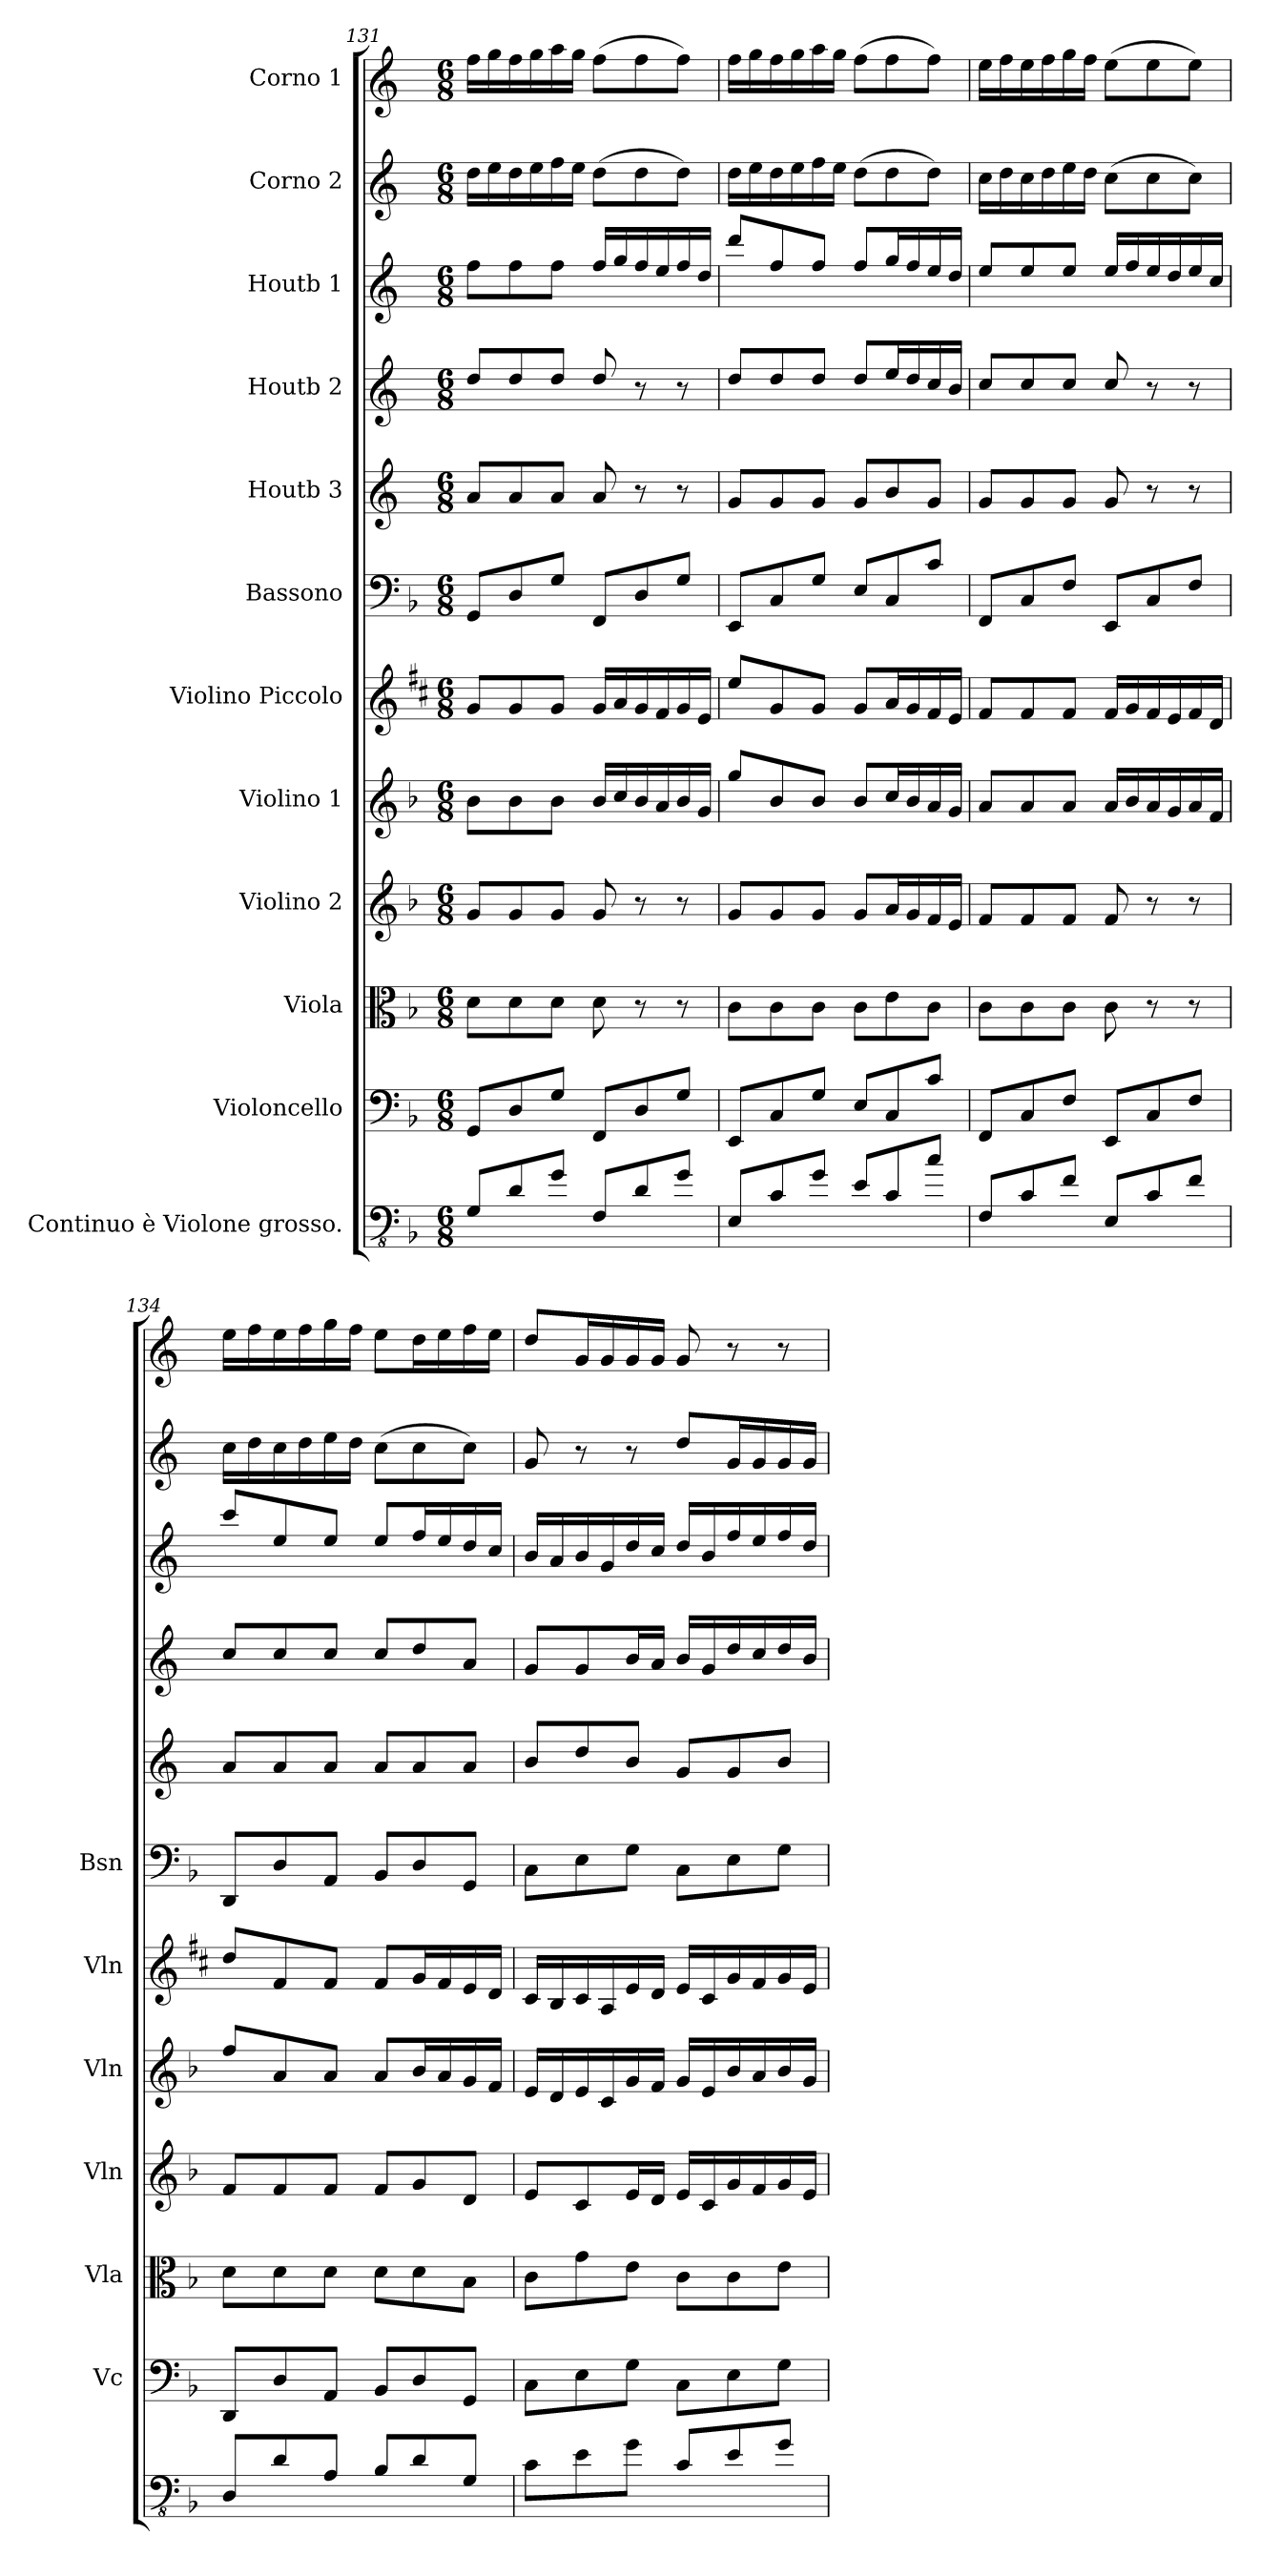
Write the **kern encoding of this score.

**kern	**kern	**kern	**kern	**kern	**kern	**kern	**kern	**kern	**kern	**kern	**kern
*part12	*part11	*part10	*part9	*part8	*part7	*part6	*part5	*part4	*part3	*part2	*part1
*staff12	*staff11	*staff10	*staff9	*staff8	*staff7	*staff6	*staff5	*staff4	*staff3	*staff2	*staff1
*I"Continuo è Violone grosso.	*I"Violoncello	*I"Viola	*I"Violino 2	*I"Violino 1	*I"Violino Piccolo	*I"Bassono	*I"Houtb 3	*I"Houtb 2	*I"Houtb 1	*I"Corno 2	*I"Corno 1
*	*I'Vc	*I'Vla	*I'Vln	*I'Vln	*I'Vln	*I'Bsn	*	*	*	*	*
*clefFv4	*clefF4	*clefC3	*clefG2	*clefG2	*clefG2	*clefF4	*clefG2	*clefG2	*clefG2	*clefG2	*clefG2
*ITrd7c12	*	*	*	*	*ITrd-2c-3	*	*ITrd4c7	*ITrd4c7	*ITrd4c7	*ITrd4c7	*ITrd4c7
*k[b-]	*k[b-]	*k[b-]	*k[b-]	*k[b-]	*k[b-]	*k[b-]	*k[b-]	*k[b-]	*k[b-]	*k[b-]	*k[b-]
*M6/8	*M6/8	*M6/8	*M6/8	*M6/8	*M6/8	*M6/8	*M6/8	*M6/8	*M6/8	*M6/8	*M6/8
=131	=131	=131	=131	=131	=131	=131	=131	=131	=131	=131	=131
8GGG/L	8GG/L	8d\L	8g/L	8b-\L	8b-/L	8GG/L	8d/L	8g/L	8b-\L	16g\LL	16b-\LL
.	.	.	.	.	.	.	.	.	.	16a\	16cc\
8DD/	8D/	8d\	8g/	8b-\	8b-/	8D/	8d/	8g/	8b-\	16g\	16b-\
.	.	.	.	.	.	.	.	.	.	16a\	16cc\
8GG/J	8G/J	8d\J	8g/J	8b-\J	8b-/J	8G/J	8d/J	8g/J	8b-\J	16b-\	16dd\
.	.	.	.	.	.	.	.	.	.	16a\JJ	16cc\JJ
8FFF/L	8FF/L	8d\	8g/	16b-/LL	16b-/LL	8FF/L	8d/	8g/	16b-/LL	(8g\L	(8b-\L
.	.	.	.	16cc/	16cc/	.	.	.	16cc/	.	.
8DD/	8D/	8r	8r	16b-/	16b-/	8D/	8r	8r	16b-/	8g\	8b-\
.	.	.	.	16a/	16a/	.	.	.	16a/	.	.
8GG/J	8G/J	8r	8r	16b-/	16b-/	8G/J	8r	8r	16b-/	8g\J)	8b-\J)
.	.	.	.	16g/JJ	16g/JJ	.	.	.	16g/JJ	.	.
=132	=132	=132	=132	=132	=132	=132	=132	=132	=132	=132	=132
8EEE/L	8EE/L	8c\L	8g/L	8gg\L	8gg\L	8EE/L	8c/L	8g/L	8gg\L	16g\LL	16b-\LL
.	.	.	.	.	.	.	.	.	.	16a\	16cc\
8CC/	8C/	8c\	8g/	8b-/	8b-/	8C/	8c/	8g/	8b-/	16g\	16b-\
.	.	.	.	.	.	.	.	.	.	16a\	16cc\
8GG/J	8G/J	8c\J	8g/J	8b-/J	8b-/J	8G/J	8c/J	8g/J	8b-/J	16b-\	16dd\
.	.	.	.	.	.	.	.	.	.	16a\JJ	16cc\JJ
8EE/L	8E/L	8c\L	8g/L	8b-/L	8b-/L	8E/L	8c/L	8g/L	8b-/L	(8g\L	(8b-\L
8CC/	8C/	8e\	16a/L	16cc/L	16cc/L	8C/	8e/	16a/L	16cc/L	8g\	8b-\
.	.	.	16g/	16b-/	16b-/	.	.	16g/	16b-/	.	.
8C\J	8c\J	8c\J	16f/	16a/	16a/	8c\J	8c/J	16f/	16a/	8g\J)	8b-\J)
.	.	.	16e/JJ	16g/JJ	16g/JJ	.	.	16e/JJ	16g/JJ	.	.
=133	=133	=133	=133	=133	=133	=133	=133	=133	=133	=133	=133
8FFF/L	8FF/L	8c\L	8f/L	8a/L	8a/L	8FF/L	8c/L	8f/L	8a/L	16f\LL	16a\LL
.	.	.	.	.	.	.	.	.	.	16g\	16b-\
8CC/	8C/	8c\	8f/	8a/	8a/	8C/	8c/	8f/	8a/	16f\	16a\
.	.	.	.	.	.	.	.	.	.	16g\	16b-\
8FF/J	8F/J	8c\J	8f/J	8a/J	8a/J	8F/J	8c/J	8f/J	8a/J	16a\	16cc\
.	.	.	.	.	.	.	.	.	.	16g\JJ	16b-\JJ
8EEE/L	8EE/L	8c\	8f/	16a/LL	16a/LL	8EE/L	8c/	8f/	16a/LL	(8f\L	(8a\L
.	.	.	.	16b-/	16b-/	.	.	.	16b-/	.	.
8CC/	8C/	8r	8r	16a/	16a/	8C/	8r	8r	16a/	8f\	8a\
.	.	.	.	16g/	16g/	.	.	.	16g/	.	.
8FF/J	8F/J	8r	8r	16a/	16a/	8F/J	8r	8r	16a/	8f\J)	8a\J)
.	.	.	.	16f/JJ	16f/JJ	.	.	.	16f/JJ	.	.
=134	=134	=134	=134	=134	=134	=134	=134	=134	=134	=134	=134
8DDD/L	8DD/L	8d\L	8f/L	8ff\L	8ff\L	8DD/L	8d/L	8f/L	8ff\L	16f\LL	16a\LL
.	.	.	.	.	.	.	.	.	.	16g\	16b-\
8DD/	8D/	8d\	8f/	8a/	8a/	8D/	8d/	8f/	8a/	16f\	16a\
.	.	.	.	.	.	.	.	.	.	16g\	16b-\
8AAA/J	8AA/J	8d\J	8f/J	8a/J	8a/J	8AA/J	8d/J	8f/J	8a/J	16a\	16cc\
.	.	.	.	.	.	.	.	.	.	16g\JJ	16b-\JJ
8BBB-/L	8BB-/L	8d\L	8f/L	8a/L	8a/L	8BB-/L	8d/L	8f/L	8a/L	(8f\L	8a\L
8DD/	8D/	8d\	8g/	16b-/L	16b-/L	8D/	8d/	8g/	16b-/L	8f\	16g\L
.	.	.	.	16a/	16a/	.	.	.	16a/	.	16a\
8GGG/J	8GG/J	8B-\J	8d/J	16g/	16g/	8GG/J	8d/J	8d/J	16g/	8f\J)	16b-\
.	.	.	.	16f/JJ	16f/JJ	.	.	.	16f/JJ	.	16a\JJ
=135	=135	=135	=135	=135	=135	=135	=135	=135	=135	=135	=135
8CC\L	8C\L	8c\L	8e/L	16e/LL	16e/LL	8C\L	8e/L	8c/L	16e/LL	8c/	8g\L
.	.	.	.	16d/	16d/	.	.	.	16d/	.	.
8EE\	8E\	8g\	8c/	16e/	16e/	8E\	8g/	8c/	16e/	8r	16c/L
.	.	.	.	16c/	16c/	.	.	.	16c/	.	16c/
8GG\J	8G\J	8e\J	16e/L	16g/	16g/	8G\J	8e/J	16e/L	16g/	8r	16c/
.	.	.	16d/JJ	16f/JJ	16f/JJ	.	.	16d/JJ	16f/JJ	.	16c/JJ
8CC/L	8C\L	8c\L	16e/LL	16g/LL	16g/LL	8C\L	8c/L	16e/LL	16g/LL	8g\L	8c/
.	.	.	16c/	16e/	16e/	.	.	16c/	16e/	.	.
8EE/	8E\	8c\	16g/	16b-/	16b-/	8E\	8c/	16g/	16b-/	16c/L	8r
.	.	.	16f/	16a/	16a/	.	.	16f/	16a/	16c/	.
8GG/J	8G\J	8e\J	16g/	16b-/	16b-/	8G\J	8e/J	16g/	16b-/	16c/	8r
.	.	.	16e/JJ	16g/JJ	16g/JJ	.	.	16e/JJ	16g/JJ	16c/JJ	.
=	=	=	=	=	=	=	=	=	=	=	=
*-	*-	*-	*-	*-	*-	*-	*-	*-	*-	*-	*-
